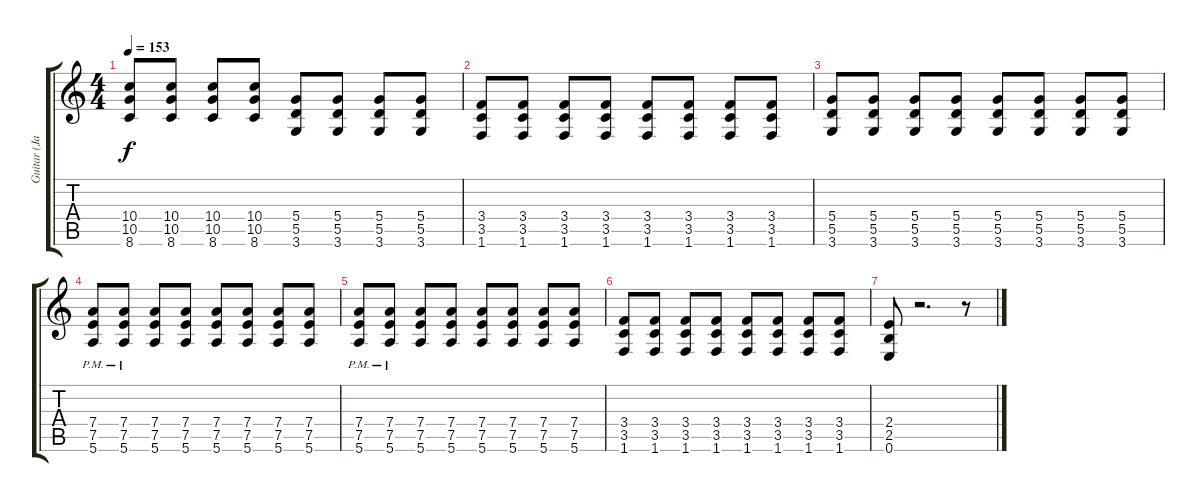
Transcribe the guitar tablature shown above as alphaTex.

\track ("Guitar (Jade) " "Guitar (Ja") {instrument distortionguitar}
\staff {score tabs}
\tuning (E4 B3 G3 D3 A2 E2) {hide}
\ts (4 4)
\tempo 153
\clef g2
\ks c
(10.4 10.5 8.6).8{dy f} (10.4 10.5 8.6).8 (10.4 10.5 8.6).8 (10.4 10.5 8.6).8 (5.4 5.5 3.6).8 (5.4 5.5 3.6).8 (5.4 5.5 3.6).8 (5.4 5.5 3.6).8 |
(3.4 3.5 1.6).8 (3.4 3.5 1.6).8 (3.4 3.5 1.6).8 (3.4 3.5 1.6).8 (3.4 3.5 1.6).8 (3.4 3.5 1.6).8 (3.4 3.5 1.6).8 (3.4 3.5 1.6).8 |
(5.4 5.5 3.6).8 (5.4 5.5 3.6).8 (5.4 5.5 3.6).8 (5.4 5.5 3.6).8 (5.4 5.5 3.6).8 (5.4 5.5 3.6).8 (5.4 5.5 3.6).8 (5.4 5.5 3.6).8 |
(7.4{pm} 7.5{pm} 5.6{pm}).8 (7.4{pm} 7.5{pm} 5.6{pm}).8 (7.4 7.5 5.6).8 (7.4 7.5 5.6).8 (7.4 7.5 5.6).8 (7.4 7.5 5.6).8 (7.4 7.5 5.6).8 (7.4 7.5 5.6).8 |
(7.4{pm} 7.5{pm} 5.6{pm}).8 (7.4{pm} 7.5{pm} 5.6{pm}).8 (7.4 7.5 5.6).8 (7.4 7.5 5.6).8 (7.4 7.5 5.6).8 (7.4 7.5 5.6).8 (7.4 7.5 5.6).8 (7.4 7.5 5.6).8 |
(3.4 3.5 1.6).8 (3.4 3.5 1.6).8 (3.4 3.5 1.6).8 (3.4 3.5 1.6).8 (3.4 3.5 1.6).8 (3.4 3.5 1.6).8 (3.4 3.5 1.6).8 (3.4 3.5 1.6).8 |
(2.4 2.5 0.6).8 r.2{d} r.8
